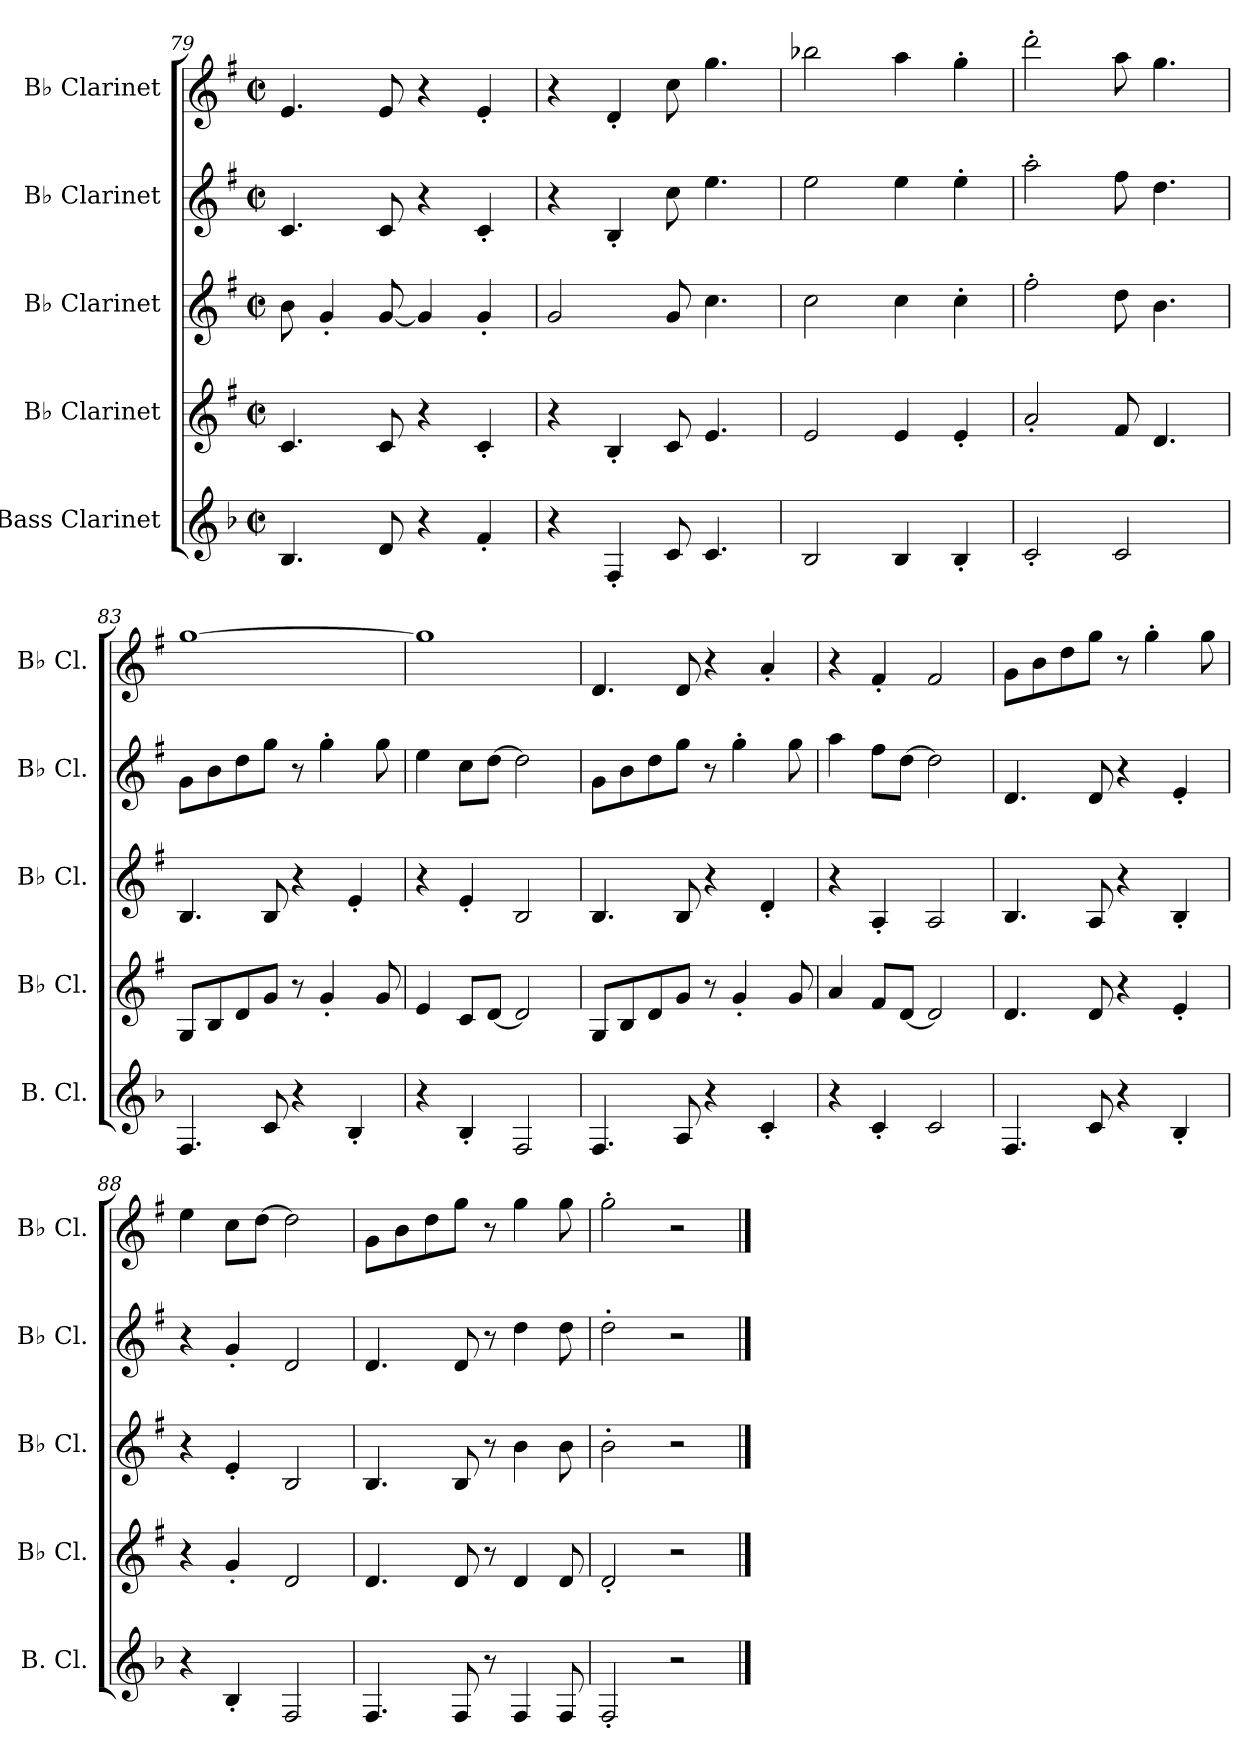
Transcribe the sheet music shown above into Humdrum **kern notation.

**kern	**kern	**kern	**kern	**kern
*part5	*part4	*part3	*part2	*part1
*staff5	*staff4	*staff3	*staff2	*staff1
*I"Bass Clarinet	*I"B♭ Clarinet	*I"B♭ Clarinet	*I"B♭ Clarinet	*I"B♭ Clarinet
*I'B. Cl.	*I'B♭ Cl.	*I'B♭ Cl.	*I'B♭ Cl.	*I'B♭ Cl.
!!LO:PB:g=z
*clefG2	*clefG2	*clefG2	*clefG2	*clefG2
*ITrd8c14	*ITrd1c2	*ITrd1c2	*ITrd1c2	*ITrd1c2
*k[b-]	*k[b-]	*k[b-]	*k[b-]	*k[b-]
*M2/2	*M2/2	*M2/2	*M2/2	*M2/2
*met(c|)	*met(c|)	*met(c|)	*met(c|)	*met(c|)
=79	=79	=79	=79	=79
4.BB-/	4.B-/	8a\	4.B-/	4.d/
.	.	4f'/	.	.
8D/	8B-/	[8f/	8B-/	8d/
4r	4r	4f/]	4r	4r
4F'/	4B-'/	4f'/	4B-'/	4d'/
=80	=80	=80	=80	=80
4r	4r	2f/	4r	4r
4FF'/	4A'/	.	4A'/	4c'/
8C/	8B-/	8f/	8b-\	8b-\
4.C/	4.d/	4.b-\	4.dd\	4.ff\
=81	=81	=81	=81	=81
2BB-/	2d/	2b-\	2dd\	2aa-X\
4BB-/	4d/	4b-\	4dd\	4gg\
4BB-'/	4d'/	4b-'\	4dd'\	4ff'\
=82	=82	=82	=82	=82
2C'/	2g'/	2ee'\	2gg'\	2ccc'\
2C/	8e/	8cc\	8ee\	8gg\
.	4.c/	4.a\	4.cc\	4.ff\
=83	=83	=83	=83	=83
4.FF/	8F/L	4.A/	8f\L	[1ff
.	8A/	.	8a\	.
.	8c/	.	8cc\	.
8C/	8f/J	8A/	8ff\J	.
4r	8r	4r	8r	.
.	4f'/	.	4ff'\	.
4BB-'/	.	4d'/	.	.
.	8f/	.	8ff\	.
=84	=84	=84	=84	=84
4r	4d/	4r	4dd\	1ff]
4BB-'/	8B-/L	4d'/	8b-\L	.
.	[8c/J	.	[8cc\J	.
2FF/	2c/]	2A/	2cc\]	.
!!LO:LB:g=z
=85	=85	=85	=85	=85
4.FF/	8F/L	4.A/	8f\L	4.c/
.	8A/	.	8a\	.
.	8c/	.	8cc\	.
8AA/	8f/J	8A/	8ff\J	8c/
4r	8r	4r	8r	4r
.	4f'/	.	4ff'\	.
4C'/	.	4c'/	.	4g'/
.	8f/	.	8ff\	.
=86	=86	=86	=86	=86
4r	4g/	4r	4gg\	4r
4C'/	8e/L	4G'/	8ee\L	4e'/
.	[8c/J	.	[8cc\J	.
2C/	2c/]	2G/	2cc\]	2e/
=87	=87	=87	=87	=87
4.FF/	4.c/	4.A/	4.c/	8f\L
.	.	.	.	8a\
.	.	.	.	8cc\
8C/	8c/	8G/	8c/	8ff\J
4r	4r	4r	4r	8r
.	.	.	.	4ff'\
4BB-'/	4d'/	4A'/	4d'/	.
.	.	.	.	8ff\
=88	=88	=88	=88	=88
4r	4r	4r	4r	4dd\
4BB-'/	4f'/	4d'/	4f'/	8b-\L
.	.	.	.	[8cc\J
2FF/	2c/	2A/	2c/	2cc\]
=89	=89	=89	=89	=89
4.FF/	4.c/	4.A/	4.c/	8f\L
.	.	.	.	8a\
.	.	.	.	8cc\
8FF/	8c/	8A/	8c/	8ff\J
8r	8r	8r	8r	8r
4FF/	4c/	4a\	4cc\	4ff\
8FF/	8c/	8a\	8cc\	8ff\
=90	=90	=90	=90	=90
2FF'/	2c'/	2a'\	2cc'\	2ff'\
2r	2r	2r	2r	2r
==	==	==	==	==
*-	*-	*-	*-	*-
